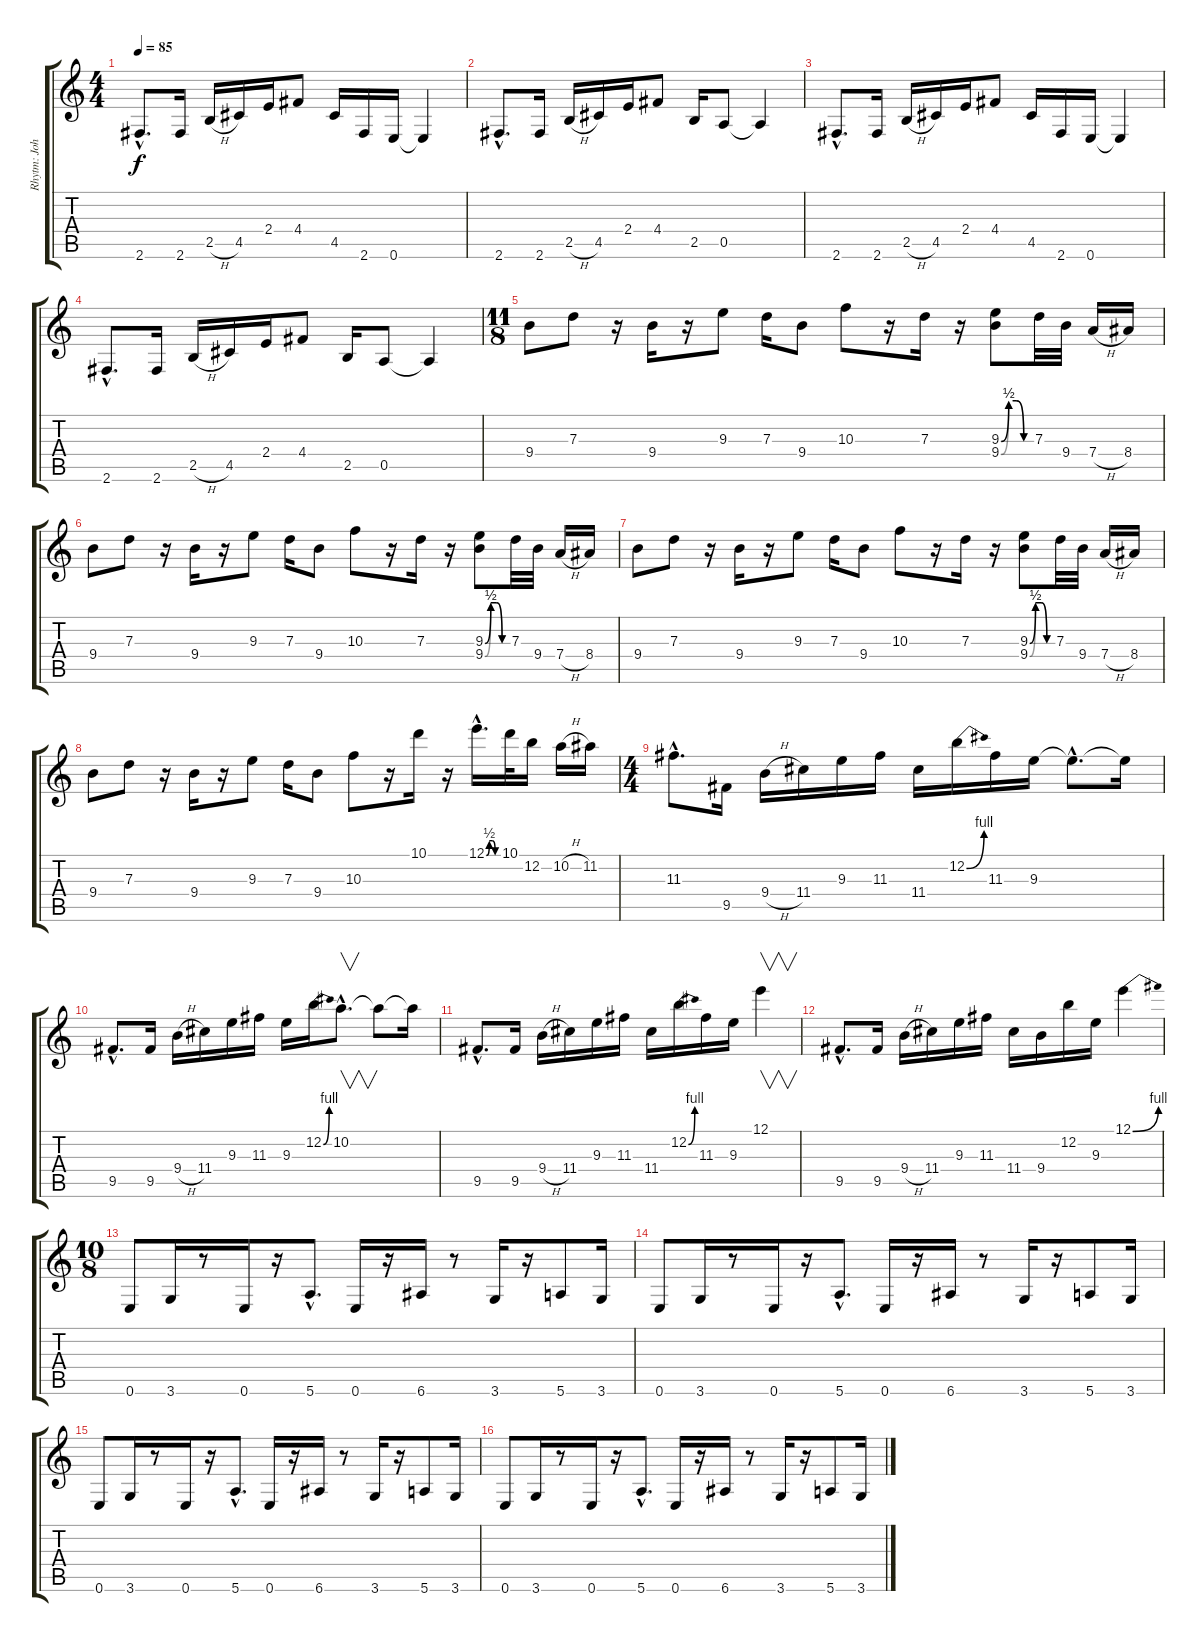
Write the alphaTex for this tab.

\track ("Rhytm: John Petrucci" "Rhytm: Joh") {instrument distortionguitar}
\staff {score tabs}
\tuning (E4 B3 G3 D3 A2 E2) {hide}
\ts (4 4)
\tempo 85
\clef g2
\ks c
2.6{hac}.8{d dy f} 2.6.16 2.5{h}.16 4.5.16 2.4.16 4.4.8 4.5.16 2.6.16 0.6.16 0.6{t}.4 |
2.6{hac}.8{d} 2.6.16 2.5{h}.16 4.5.16 2.4.16 4.4.8 2.5.16 0.5.8 0.5{t}.4 |
2.6{hac}.8{d} 2.6.16 2.5{h}.16 4.5.16 2.4.16 4.4.8 4.5.16 2.6.16 0.6.16 0.6{t}.4 |
2.6{hac}.8{d} 2.6.16 2.5{h}.16 4.5.16 2.4.16 4.4.8 2.5.16 0.5.8 0.5{t}.4 |
\ts (11 8)
9.4.8 7.3.8 r.16 9.4.16 r.16 9.3.8 7.3.16 9.4.8 10.3.8 r.16 7.3.16 r.16 (9.3{be (custom 0 0 15 2 30 2 45 0 60 0)} 9.4{be (custom 0 0 15 2 30 2 45 0 60 0)}).8 7.3.32 9.4.32 7.4{h}.16 8.4.16 |
9.4.8 7.3.8 r.16 9.4.16 r.16 9.3.8 7.3.16 9.4.8 10.3.8 r.16 7.3.16 r.16 (9.3{be (custom 0 0 15 2 30 2 45 0 60 0)} 9.4{be (custom 0 0 15 2 30 2 45 0 60 0)}).8 7.3.32 9.4.32 7.4{h}.16 8.4.16 |
9.4.8 7.3.8 r.16 9.4.16 r.16 9.3.8 7.3.16 9.4.8 10.3.8 r.16 7.3.16 r.16 (9.3{be (custom 0 0 15 2 30 2 45 0 60 0)} 9.4{be (custom 0 0 15 2 30 2 45 0 60 0)}).8 7.3.32 9.4.32 7.4{h}.16 8.4.16 |
9.4.8 7.3.8 r.16 9.4.16 r.16 9.3.8 7.3.16 9.4.8 10.3.8 r.16 10.1.16 r.16 12.1{be (custom 0 0 15 2 30 2 45 0 60 0) hac}.16{d} 10.1.32 12.2.16 10.2{h}.16 11.2.16 |
\ts (4 4)
11.3{hac}.8{d} 9.5.16 9.4{h}.16 11.4.16 9.3.16 11.3.16 11.4.16 12.2{be (bend 0 0 60 4)}.16 11.3.16 9.3.16 9.3{hac t}.8{d} 9.3{t}.16 |
9.5{hac}.8{d} 9.5.16 9.4{h}.16 11.4.16 9.3.16 11.3.16 9.3.16 12.2{be (bend 0 0 60 4)}.16 10.2{hac}.8{v d} 10.2{t}.8 10.2{t}.16 |
9.5{hac}.8{d} 9.5.16 9.4{h}.16 11.4.16 9.3.16 11.3.16 11.4.16 12.2{be (bend 0 0 60 4)}.16 11.3.16 9.3.16 12.1.4{v} |
9.5{hac}.8{d} 9.5.16 9.4{h}.16 11.4.16 9.3.16 11.3.16 11.4.16 9.4.16 12.2.16 9.3.16 12.1{be (bend 0 0 60 4)}.4 |
\ts (10 8)
0.6.8 3.6.16 r.8 0.6.16 r.16 5.6{hac}.8{d} 0.6.16 r.16 6.6.16 r.8 3.6.16 r.16 5.6.8 3.6.16 |
0.6.8 3.6.16 r.8 0.6.16 r.16 5.6{hac}.8{d} 0.6.16 r.16 6.6.16 r.8 3.6.16 r.16 5.6.8 3.6.16 |
0.6.8 3.6.16 r.8 0.6.16 r.16 5.6{hac}.8{d} 0.6.16 r.16 6.6.16 r.8 3.6.16 r.16 5.6.8 3.6.16 |
0.6.8 3.6.16 r.8 0.6.16 r.16 5.6{hac}.8{d} 0.6.16 r.16 6.6.16 r.8 3.6.16 r.16 5.6.8 3.6.16
